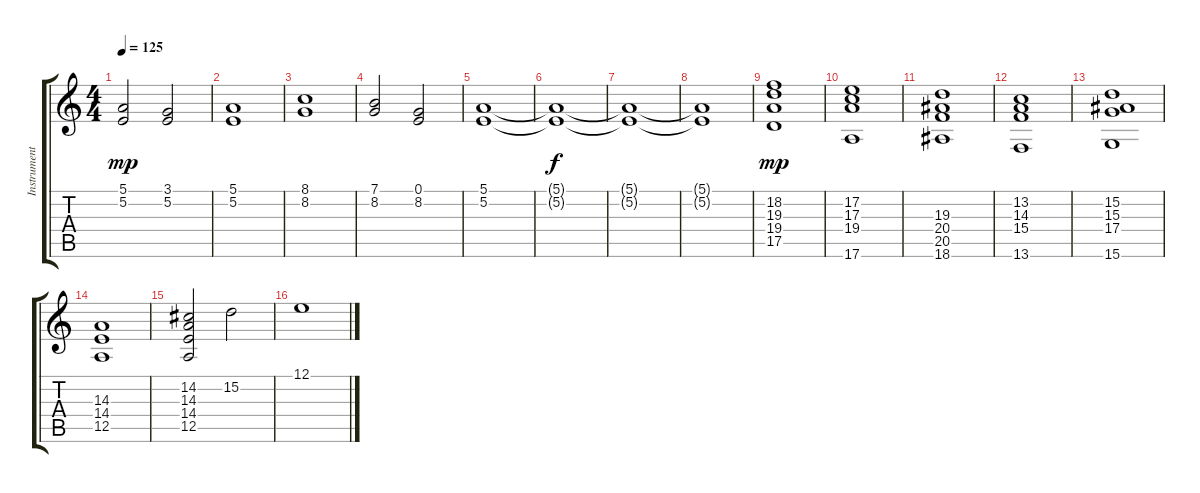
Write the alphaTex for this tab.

\track ("Instrument 1" "Instrument") {instrument shamisen}
\staff {score tabs}
\tuning (E4 B3 G3 D3 A2 E2) {hide}
\ts (4 4)
\tempo 125
\clef g2
\ks c
(5.1 5.2).2{dy mp} (3.1 5.2).2 |
(5.1 5.2).1 |
(8.1 8.2).1 |
(7.1 8.2).2 (0.1 8.2).2 |
(5.1 5.2).1 |
(5.1{t} 5.2{t}).1{dy f} |
(5.1{t} 5.2{t}).1 |
(5.1{t} 5.2{t}).1 |
(18.2 19.3 19.4 17.5).1{dy mp} |
(17.2 17.3 19.4 17.6).1 |
(19.3 20.4 20.5 18.6).1 |
(13.2 14.3 15.4 13.6).1 |
(15.2 15.3 17.4 15.6).1 |
(14.3 14.4 12.5).1 |
(14.2 14.3 14.4 12.5).2 15.2.2 |
12.1.1
